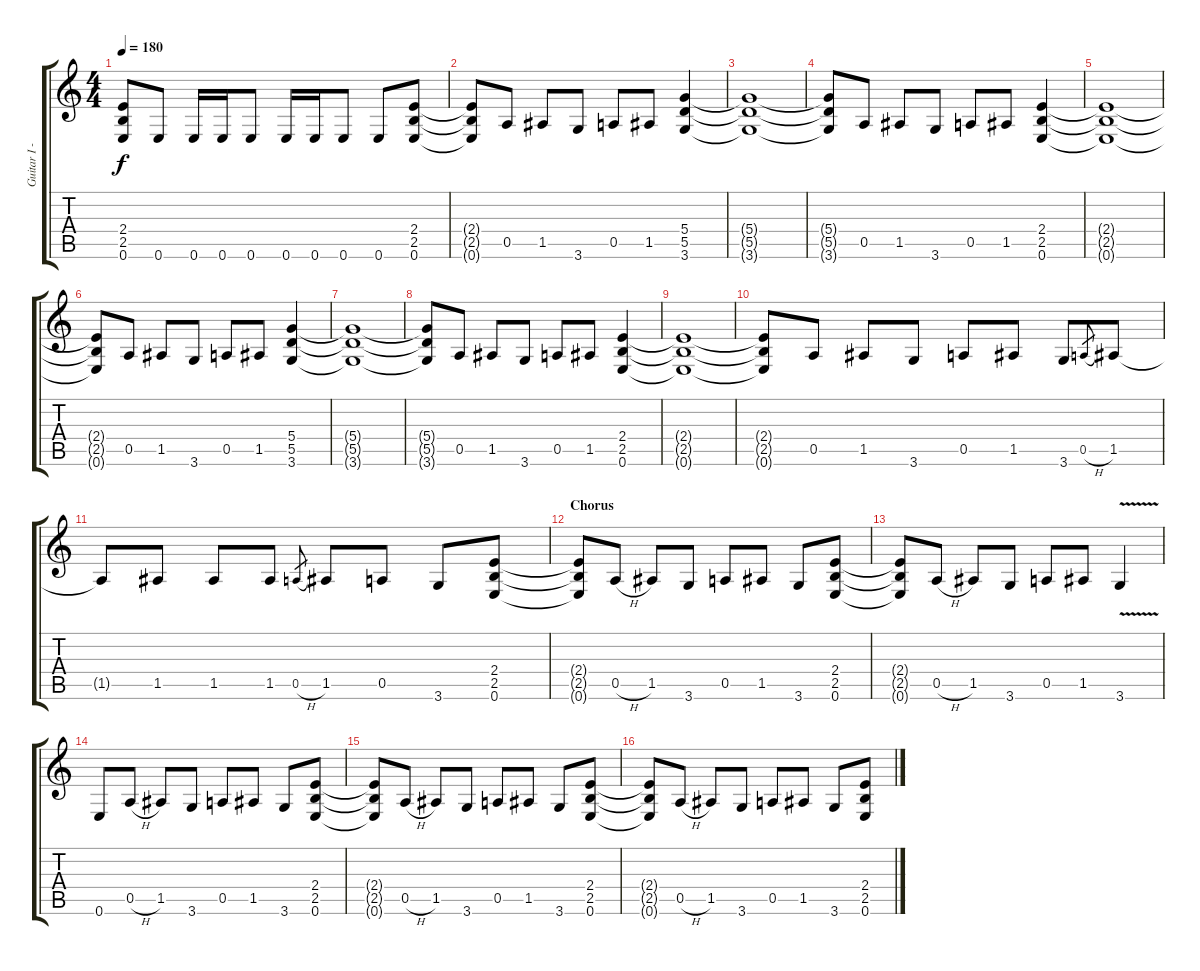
\track ("Guitar I - James" "Guitar I -") {instrument distortionguitar}
\staff {score tabs}
\tuning (E4 B3 G3 D3 A2 E2) {hide}
\ts (4 4)
\tempo 180
\clef g2
\ks c
(2.4{t} 2.5{t} 0.6{t}).8{dy f} 0.6.8 0.6.16 0.6.16 0.6.8 0.6.16 0.6.16 0.6.8 0.6.8 (2.4 2.5 0.6).8 |
(2.4{t} 2.5{t} 0.6{t}).8 0.5.8 1.5.8 3.6.8 0.5.8 1.5.8 (5.4 5.5 3.6).4 |
(5.4{t} 5.5{t} 3.6{t}).1 |
(5.4{t} 5.5{t} 3.6{t}).8 0.5.8 1.5.8 3.6.8 0.5.8 1.5.8 (2.4 2.5 0.6).4 |
(2.4{t} 2.5{t} 0.6{t}).1 |
(2.4{t} 2.5{t} 0.6{t}).8 0.5.8 1.5.8 3.6.8 0.5.8 1.5.8 (5.4 5.5 3.6).4 |
(5.4{t} 5.5{t} 3.6{t}).1 |
(5.4{t} 5.5{t} 3.6{t}).8 0.5.8 1.5.8 3.6.8 0.5.8 1.5.8 (2.4 2.5 0.6).4 |
(2.4{t} 2.5{t} 0.6{t}).1 |
(2.4{t} 2.5{t} 0.6{t}).8 0.5.8 1.5.8 3.6.8 0.5.8 1.5.8 3.6.8 0.5{h}.8{gr} 1.5.8 |
1.5{t}.8 1.5.8 1.5.8 1.5.8 0.5{h}.8{gr} 1.5.8 0.5.8 3.6.8 (2.4 2.5 0.6).8 |
\section ("" "Chorus")
(2.4{t} 2.5{t} 0.6{t}).8 0.5{h}.8 1.5.8 3.6.8 0.5.8 1.5.8 3.6.8 (2.4 2.5 0.6).8 |
(2.4{t} 2.5{t} 0.6{t}).8 0.5{h}.8 1.5.8 3.6.8 0.5.8 1.5.8 3.6{v}.4 |
0.6.8 0.5{h}.8 1.5.8 3.6.8 0.5.8 1.5.8 3.6.8 (2.4 2.5 0.6).8 |
(2.4{t} 2.5{t} 0.6{t}).8 0.5{h}.8 1.5.8 3.6.8 0.5.8 1.5.8 3.6.8 (2.4 2.5 0.6).8 |
(2.4{t} 2.5{t} 0.6{t}).8 0.5{h}.8 1.5.8 3.6.8 0.5.8 1.5.8 3.6.8 (2.4 2.5 0.6).8
